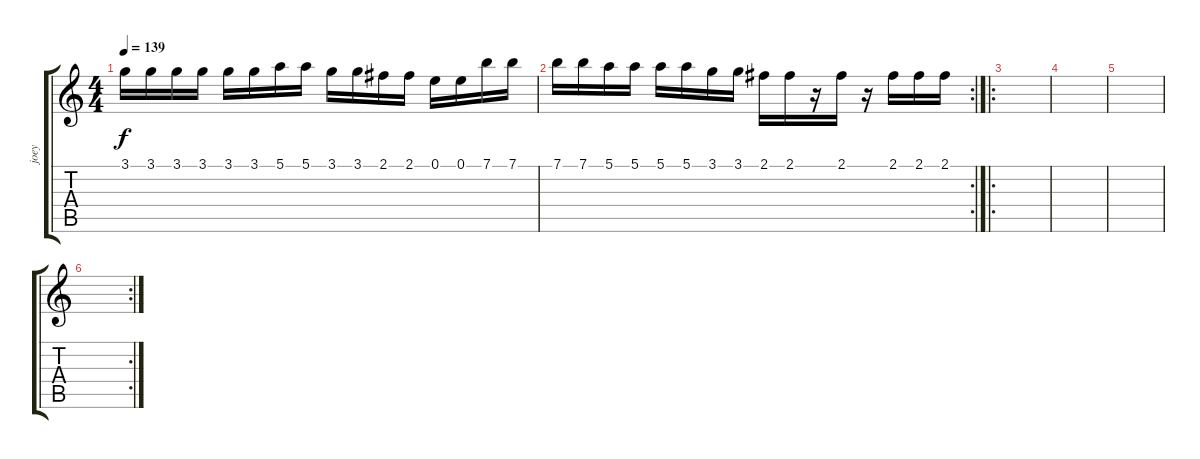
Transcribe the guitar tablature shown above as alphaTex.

\track ("joey" "joey") {instrument distortionguitar}
\staff {score tabs}
\tuning (E4 B3 G3 D3 A2 E2) {hide}
\ts (4 4)
\tempo 139
\clef g2
\ks c
3.1.16{dy f} 3.1.16 3.1.16 3.1.16 3.1.16 3.1.16 5.1.16 5.1.16 3.1.16 3.1.16 2.1.16 2.1.16 0.1.16 0.1.16 7.1.16 7.1.16 |
\rc 2
7.1.16 7.1.16 5.1.16 5.1.16 5.1.16 5.1.16 3.1.16 3.1.16 2.1.16 2.1.16 r.16 2.1.16 r.16 2.1.16 2.1.16 2.1.16 |
\ro
|
|
|
\rc 2
